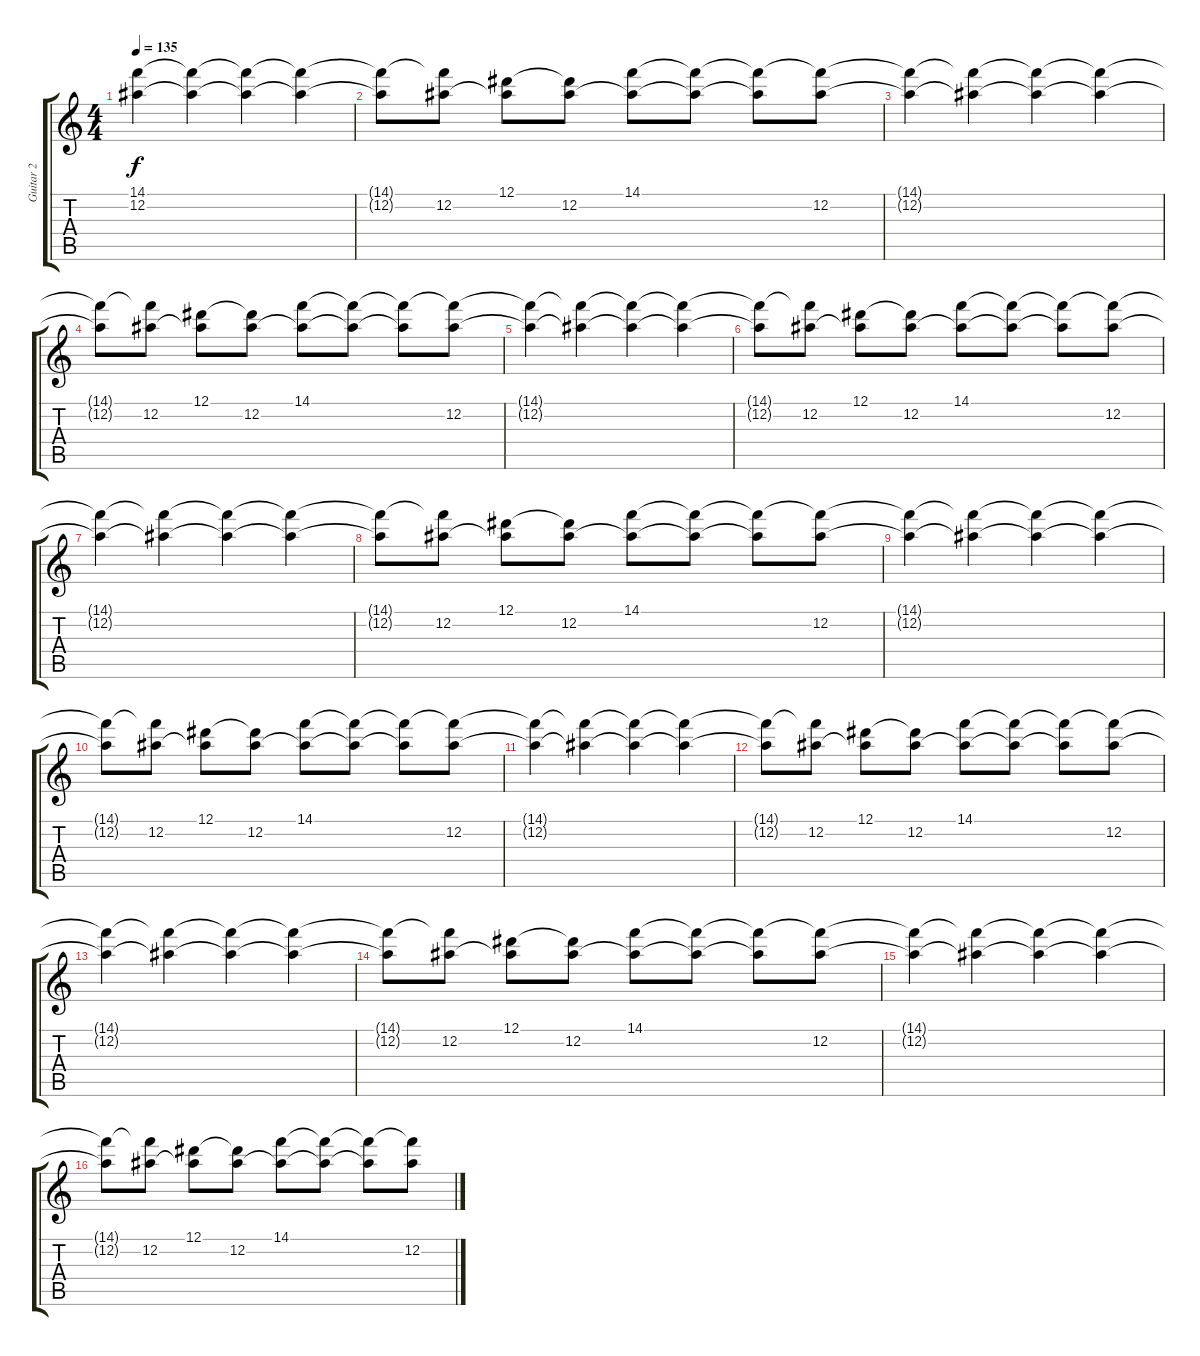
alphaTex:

\track ("Guitar 2" "Guitar 2") {instrument electricguitarclean}
\staff {score tabs}
\tuning (Eb4 Bb3 Gb3 Db3 Ab2 Eb2) {hide}
\ts (4 4)
\tempo 135
\clef g2
\ks c
(14.1{t} 12.2{t}).4{dy f} (14.1{t} 12.2{t}).4 (14.1{t} 12.2{t}).4 (14.1{t} 12.2{t}).4 |
(14.1{t} 12.2{t}).8 (14.1{t} 12.2).8 (12.1 12.2{t}).8 (12.1{t} 12.2).8 (14.1 12.2{t}).8 (14.1{t} 12.2{t}).8 (14.1{t} 12.2{t}).8 (14.1{t} 12.2).8 |
(14.1{t} 12.2{t}).4 (14.1{t} 12.2{t}).4 (14.1{t} 12.2{t}).4 (14.1{t} 12.2{t}).4 |
(14.1{t} 12.2{t}).8 (14.1{t} 12.2).8 (12.1 12.2{t}).8 (12.1{t} 12.2).8 (14.1 12.2{t}).8 (14.1{t} 12.2{t}).8 (14.1{t} 12.2{t}).8 (14.1{t} 12.2).8 |
(14.1{t} 12.2{t}).4 (14.1{t} 12.2{t}).4 (14.1{t} 12.2{t}).4 (14.1{t} 12.2{t}).4 |
(14.1{t} 12.2{t}).8 (14.1{t} 12.2).8 (12.1 12.2{t}).8 (12.1{t} 12.2).8 (14.1 12.2{t}).8 (14.1{t} 12.2{t}).8 (14.1{t} 12.2{t}).8 (14.1{t} 12.2).8 |
(14.1{t} 12.2{t}).4 (14.1{t} 12.2{t}).4 (14.1{t} 12.2{t}).4 (14.1{t} 12.2{t}).4 |
(14.1{t} 12.2{t}).8 (14.1{t} 12.2).8 (12.1 12.2{t}).8 (12.1{t} 12.2).8 (14.1 12.2{t}).8 (14.1{t} 12.2{t}).8 (14.1{t} 12.2{t}).8 (14.1{t} 12.2).8 |
(14.1{t} 12.2{t}).4 (14.1{t} 12.2{t}).4 (14.1{t} 12.2{t}).4 (14.1{t} 12.2{t}).4 |
(14.1{t} 12.2{t}).8 (14.1{t} 12.2).8 (12.1 12.2{t}).8 (12.1{t} 12.2).8 (14.1 12.2{t}).8 (14.1{t} 12.2{t}).8 (14.1{t} 12.2{t}).8 (14.1{t} 12.2).8 |
(14.1{t} 12.2{t}).4 (14.1{t} 12.2{t}).4 (14.1{t} 12.2{t}).4 (14.1{t} 12.2{t}).4 |
(14.1{t} 12.2{t}).8 (14.1{t} 12.2).8 (12.1 12.2{t}).8 (12.1{t} 12.2).8 (14.1 12.2{t}).8 (14.1{t} 12.2{t}).8 (14.1{t} 12.2{t}).8 (14.1{t} 12.2).8 |
(14.1{t} 12.2{t}).4 (14.1{t} 12.2{t}).4 (14.1{t} 12.2{t}).4 (14.1{t} 12.2{t}).4 |
(14.1{t} 12.2{t}).8 (14.1{t} 12.2).8 (12.1 12.2{t}).8 (12.1{t} 12.2).8 (14.1 12.2{t}).8 (14.1{t} 12.2{t}).8 (14.1{t} 12.2{t}).8 (14.1{t} 12.2).8 |
(14.1{t} 12.2{t}).4 (14.1{t} 12.2{t}).4 (14.1{t} 12.2{t}).4 (14.1{t} 12.2{t}).4 |
(14.1{t} 12.2{t}).8 (14.1{t} 12.2).8 (12.1 12.2{t}).8 (12.1{t} 12.2).8 (14.1 12.2{t}).8 (14.1{t} 12.2{t}).8 (14.1{t} 12.2{t}).8 (14.1{t} 12.2).8
